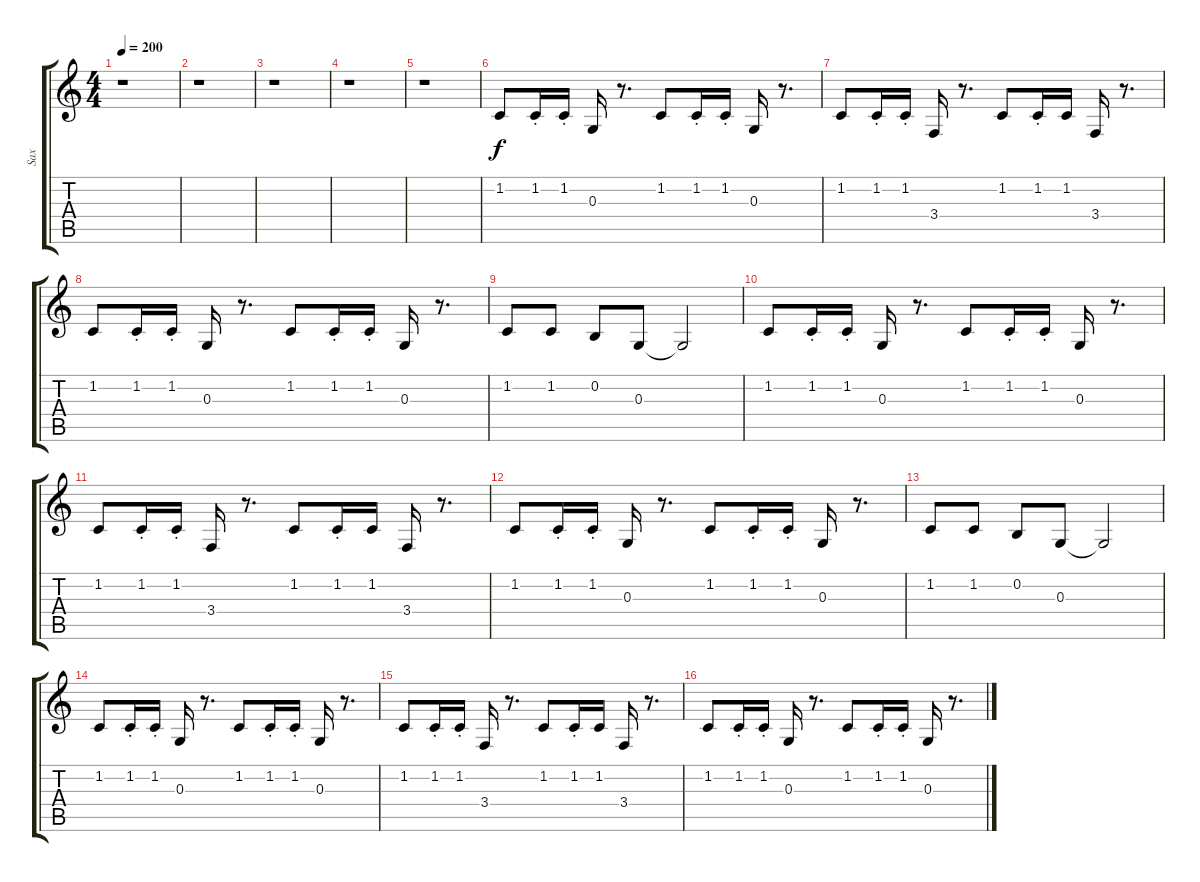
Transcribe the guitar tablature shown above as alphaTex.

\track ("Sax" "Sax") {instrument altosax}
\staff {score tabs}
\tuning (E4 B3 G3 D3 A2 E2) {hide}
\ts (4 4)
\tempo 200
\clef g2
\ks c
r.1{dy f} |
r.1 |
r.1 |
r.1 |
r.1 |
1.2.8 1.2{st}.16 1.2{st}.16 0.3.16 r.8{d} 1.2.8 1.2{st}.16 1.2{st}.16 0.3.16 r.8{d} |
1.2.8 1.2{st}.16 1.2{st}.16 3.4.16 r.8{d} 1.2.8 1.2{st}.16 1.2.16 3.4.16 r.8{d} |
1.2.8 1.2{st}.16 1.2{st}.16 0.3.16 r.8{d} 1.2.8 1.2{st}.16 1.2{st}.16 0.3.16 r.8{d} |
1.2.8 1.2.8 0.2.8 0.3.8 0.3{t}.2 |
1.2.8 1.2{st}.16 1.2{st}.16 0.3.16 r.8{d} 1.2.8 1.2{st}.16 1.2{st}.16 0.3.16 r.8{d} |
1.2.8 1.2{st}.16 1.2{st}.16 3.4.16 r.8{d} 1.2.8 1.2{st}.16 1.2.16 3.4.16 r.8{d} |
1.2.8 1.2{st}.16 1.2{st}.16 0.3.16 r.8{d} 1.2.8 1.2{st}.16 1.2{st}.16 0.3.16 r.8{d} |
1.2.8 1.2.8 0.2.8 0.3.8 0.3{t}.2 |
1.2.8 1.2{st}.16 1.2{st}.16 0.3.16 r.8{d} 1.2.8 1.2{st}.16 1.2{st}.16 0.3.16 r.8{d} |
1.2.8 1.2{st}.16 1.2{st}.16 3.4.16 r.8{d} 1.2.8 1.2{st}.16 1.2.16 3.4.16 r.8{d} |
1.2.8 1.2{st}.16 1.2{st}.16 0.3.16 r.8{d} 1.2.8 1.2{st}.16 1.2{st}.16 0.3.16 r.8{d}
